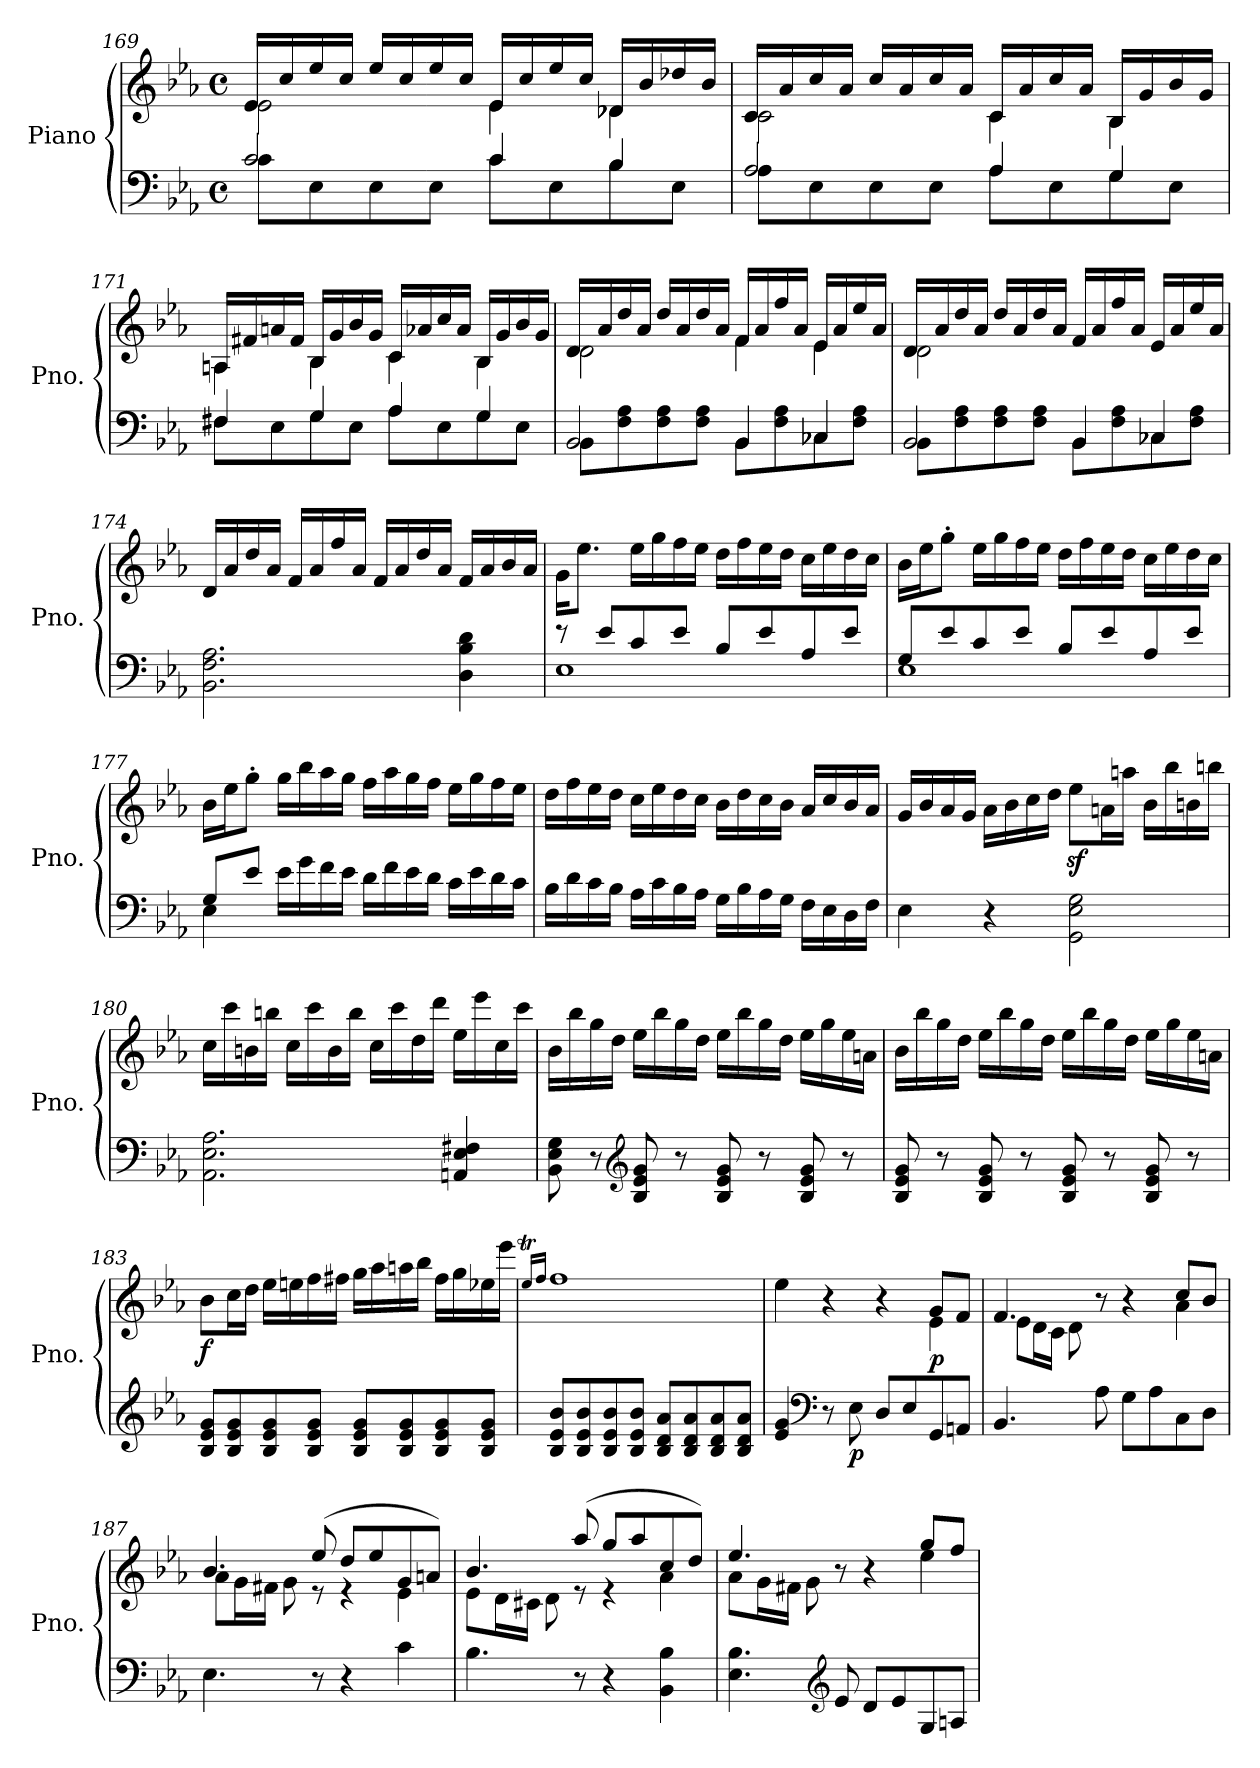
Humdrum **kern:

**kern	**kern	**dynam
*part1	*part1	*part1
*staff2	*staff1	*staff1/2
*I"Piano	*	*
*I'Pno.	*	*
*clefF4	*clefG2	*
*k[b-e-a-]	*k[b-e-a-]	*
*E-:	*E-:	*
*M4/4	*M4/4	*
*met(c)	*met(c)	*
=169	=169	=169
*^	*^	*
2c/	8c\L	16e-/LL	2e-\	.
.	.	16cc/	.	.
.	8E-\	16ee-/	.	.
.	.	16cc/JJ	.	.
.	8E-\	16ee-/LL	.	.
.	.	16cc/	.	.
.	8E-\J	16ee-/	.	.
.	.	16cc/JJ	.	.
4c/	8c\L	16e-/LL	4e-\	.
.	.	16cc/	.	.
.	8E-\	16ee-/	.	.
.	.	16cc/JJ	.	.
4B-/	8B-\	16d-X/LL	4d-\	.
.	.	16b-/	.	.
.	8E-\J	16dd-X/	.	.
.	.	16b-/JJ	.	.
!!LO:LB:g=z	!!
=170	=170	=170	=170	=170
2A-/	8A-\L	16c/LL	2c\	.
.	.	16a-/	.	.
.	8E-\	16cc/	.	.
.	.	16a-/JJ	.	.
.	8E-\	16cc/LL	.	.
.	.	16a-/	.	.
.	8E-\J	16cc/	.	.
.	.	16a-/JJ	.	.
4A-/	8A-\L	16c/LL	4c\	.
.	.	16a-/	.	.
.	8E-\	16cc/	.	.
.	.	16a-/JJ	.	.
4G/	8G\	16B-/LL	4B-\	.
.	.	16g/	.	.
.	8E-\J	16b-/	.	.
.	.	16g/JJ	.	.
=171	=171	=171	=171	=171
4F#X/	8F#\L	16An/LL	4A\	.
.	.	16f#X/	.	.
.	8E-\	16an/	.	.
.	.	16f#/JJ	.	.
4G/	8G\	16B-/LL	4B-\	.
.	.	16g/	.	.
.	8E-\J	16b-/	.	.
.	.	16g/JJ	.	.
4A-/	8A-\L	16c/LL	4c\	.
.	.	16a-X/	.	.
.	8E-\	16cc/	.	.
.	.	16a-/JJ	.	.
4G/	8G\	16B-/LL	4B-\	.
.	.	16g/	.	.
.	8E-\J	16b-/	.	.
.	.	16g/JJ	.	.
!!LO:LB:g=z	!!
=172	=172	=172	=172	=172
2BB-/	8BB-\L	16d/LL	2d\	.
.	.	16a-/	.	.
.	8F\ 8A-\	16dd/	.	.
.	.	16a-/JJ	.	.
.	8F\ 8A-\	16dd/LL	.	.
.	.	16a-/	.	.
.	8F\ 8A-\J	16dd/	.	.
.	.	16a-/JJ	.	.
4BB-/	8BB-\L	16f/LL	4f\	.
.	.	16a-/	.	.
.	8F\ 8A-\	16ff/	.	.
.	.	16a-/JJ	.	.
4C-X/	8C-\	16e-/LL	4e-\	.
.	.	16a-/	.	.
.	8F\ 8A-\J	16ee-/	.	.
.	.	16a-/JJ	.	.
=173	=173	=173	=173	=173
2BB-/	8BB-\L	16d/LL	2d\	.
.	.	16a-/	.	.
.	8F\ 8A-\	16dd/	.	.
.	.	16a-/JJ	.	.
.	8F\ 8A-\	16dd/LL	.	.
.	.	16a-/	.	.
.	8F\ 8A-\J	16dd/	.	.
.	.	16a-/JJ	.	.
4BB-/	8BB-\L	16f/LL	2ryy	.
.	.	16a-/	.	.
.	8F\ 8A-\	16ff/	.	.
.	.	16a-/JJ	.	.
4C-X/	8C-\	16e-/LL	.	.
.	.	16a-/	.	.
.	8F\ 8A-\J	16ee-/	.	.
.	.	16a-/JJ	.	.
*v	*v	*	*	*
*	*v	*v	*
=174	=174	=174
2.BB-\ 2.F\ 2.A-\	16d/LL	.
.	16a-/	.
.	16dd/	.
.	16a-/JJ	.
.	16f/LL	.
.	16a-/	.
.	16ff/	.
.	16a-/JJ	.
.	16f/LL	.
.	16a-/	.
.	16dd/	.
.	16a-/JJ	.
4D\ 4B-\ 4d\	16f/LL	.
.	16a-/	.
.	16b-/	.
.	16a-/JJ	.
!!LO:LB:g=z
=175	=175	=175
*^	*	*
8r	1E-	16g\KL	.
.	.	8.ee-\J	.
8e-/L	.	.	.
8c/	.	16ee-\LL	.
.	.	16gg\	.
8e-/J	.	16ff\	.
.	.	16ee-\JJ	.
8B-/L	.	16dd\LL	.
.	.	16ff\	.
8e-/	.	16ee-\	.
.	.	16dd\JJ	.
8A-/	.	16cc\LL	.
.	.	16ee-\	.
8e-/J	.	16dd\	.
.	.	16cc\JJ	.
!!LO:LB:g=z
=176	=176	=176	=176
8G/L	1E-	16b-\LL	.
.	.	16ee-\J	.
8e-/	.	8gg'\J	.
8c/	.	16ee-\LL	.
.	.	16gg\	.
8e-/J	.	16ff\	.
.	.	16ee-\JJ	.
8B-/L	.	16dd\LL	.
.	.	16ff\	.
8e-/	.	16ee-\	.
.	.	16dd\JJ	.
8A-/	.	16cc\LL	.
.	.	16ee-\	.
8e-/J	.	16dd\	.
.	.	16cc\JJ	.
=177	=177	=177	=177
8G/L	4E-\	16b-\LL	.
.	.	16ee-\J	.
8e-/J	.	8gg'\J	.
16e-\LL	4ryy	16gg\LL	.
16g\	.	16bb-\	.
16f\	.	16aa-\	.
16e-\JJ	.	16gg\JJ	.
16d\LL	2ryy	16ff\LL	.
16f\	.	16aa-\	.
16e-\	.	16gg\	.
16d\JJ	.	16ff\JJ	.
16c\LL	.	16ee-\LL	.
16e-\	.	16gg\	.
16d\	.	16ff\	.
16c\JJ	.	16ee-\JJ	.
*v	*v	*	*
!!LO:PB:g=z
=178	=178	=178
16B-\LL	16dd\LL	.
16d\	16ff\	.
16c\	16ee-\	.
16B-\JJ	16dd\JJ	.
16A-\LL	16cc\LL	.
16c\	16ee-\	.
16B-\	16dd\	.
16A-\JJ	16cc\JJ	.
16G\LL	16b-\LL	.
16B-\	16dd\	.
16A-\	16cc\	.
16G\JJ	16b-\JJ	.
16F\LL	16a-/LL	.
16E-\	16cc/	.
16D\	16b-/	.
16F\JJ	16a-/JJ	.
!!LO:LB:g=z
=179	=179	=179
4E-\	16g/LL	.
.	16b-/	.
.	16a-/	.
.	16g/JJ	.
4r	16a-\LL	.
.	16b-\	.
.	16cc\	.
.	16dd\JJ	.
2GG\ 2E-\ 2G\	8ee-z<\L	.
.	16an\L	.
.	16aan\JJ	.
.	16b-\LL	.
.	16bb-\	.
.	16bn\	.
.	16bbn\JJ	.
=180	=180	=180
2.AA-\ 2.E-\ 2.A-\	16cc\LL	.
.	16ccc\	.
.	16bn\	.
.	16bbn\JJ	.
.	16cc\LL	.
.	16ccc\	.
.	16b\	.
.	16bb\JJ	.
.	16cc\LL	.
.	16ccc\	.
.	16dd\	.
.	16ddd\JJ	.
4AAn/ 4E-/ 4F#X/	16ee-\LL	.
.	16eee-\	.
.	16cc\	.
.	16ccc\JJ	.
!!LO:LB:g=z
=181	=181	=181
8BB-\ 8E-\ 8G\	16b-\LL	.
.	16bb-\	.
8r	16gg\	.
.	16dd\JJ	.
*clefG2	*	*
8B-/ 8e-/ 8g/	16ee-\LL	.
.	16bb-\	.
8r	16gg\	.
.	16dd\JJ	.
8B-/ 8e-/ 8g/	16ee-\LL	.
.	16bb-\	.
8r	16gg\	.
.	16dd\JJ	.
8B-/ 8e-/ 8g/	16ee-\LL	.
.	16gg\	.
8r	16ee-\	.
.	16an\JJ	.
!!LO:LB:g=z
=182	=182	=182
8B-/ 8e-/ 8g/	16b-\LL	.
.	16bb-\	.
8r	16gg\	.
.	16dd\JJ	.
8B-/ 8e-/ 8g/	16ee-\LL	.
.	16bb-\	.
8r	16gg\	.
.	16dd\JJ	.
8B-/ 8e-/ 8g/	16ee-\LL	.
.	16bb-\	.
8r	16gg\	.
.	16dd\JJ	.
8B-/ 8e-/ 8g/	16ee-\LL	.
.	16gg\	.
8r	16ee-\	.
.	16an\JJ	.
=183	=183	=183
!	!	!LO:DY:b
8B-/ 8e-/ 8g/L	8b-\L	f
8B-/ 8e-/ 8g/	16cc\L	.
.	16dd\JJ	.
8B-/ 8e-/ 8g/	16ee-\LL	.
.	16een\	.
8B-/ 8e-/ 8g/J	16ff\	.
.	16ff#X\JJ	.
8B-/ 8e-/ 8g/L	16gg\LL	.
.	16aa-\	.
8B-/ 8e-/ 8g/	16aan\	.
.	16bb-\JJ	.
8B-/ 8e-/ 8g/	16ff#\LL	.
.	16gg\	.
8B-/ 8e-/ 8g/J	16ee-X\	.
.	16eee-\JJ	.
=184	=184	=184
.	16qee-T/LL	.
.	16qff/JJ	.
8B-/ 8e-/ 8b-/L	1ff	.
8B-/ 8e-/ 8b-/	.	.
8B-/ 8e-/ 8b-/	.	.
8B-/ 8e-/ 8b-/J	.	.
8B-/ 8d/ 8a-/L	.	.
8B-/ 8d/ 8a-/	.	.
8B-/ 8d/ 8a-/	.	.
8B-/ 8d/ 8a-/J	.	.
!!LO:LB:g=z
=185	=185	=185
*	*^	*
4e-/ 4g/	4ee-\	2ryy	.
*clefF4	*	*	*
8r	4r	.	.
!	!	!	!LO:DY:b=2
8E-\	.	.	p
8D/L	4r	4ryy	.
8E-/	.	.	.
!	!	!	!LO:DY:b
8GG/	8g/L	4e-\	p
8AAn/J	8f/J	.	.
=186	=186	=186	=186
4.BB-/	4.f/	8e-\L	.
.	.	16d\L	.
.	.	16c\JJ	.
.	.	8d\	.
8A-\	8r	8ryy	.
8G\L	4r	4ryy	.
8A-\	.	.	.
8C\	8cc/L	4a-\	.
8D\J	8b-/J	.	.
=187	=187	=187	=187
4.E-\	4.b-/	8a-\L	.
.	.	16g\L	.
.	.	16f#X\JJ	.
.	.	8g\	.
8r	(8ee-/	8r	.
4r	8dd/L	4r	.
.	8ee-/	.	.
4c\	8g/	4e-\	.
.	8an/J)	.	.
=188	=188	=188	=188
4.B-\	4.b-/	8e-\L	.
.	.	16d\L	.
.	.	16c#X\JJ	.
.	.	8d\	.
8r	(8aa-/	8r	.
4r	8gg/L	4r	.
.	8aa-/	.	.
4BB-\ 4B-\	8cc/	4a-\	.
.	8dd/J)	.	.
!!LO:LB:g=z	!!
=189	=189	=189	=189
4.E-\ 4.B-\	4.ee-/	8a-\L	.
.	.	16g\L	.
.	.	16f#X\JJ	.
.	.	8g\	.
*clefG2	*	*	*
8e-/	8r	8ryy	.
8d/L	4r	4ryy	.
8e-/	.	.	.
8G/	8gg/L	4ee-\	.
8An/J	8ff/J	.	.
*	*v	*v	*
=	=	=
*-	*-	*-
